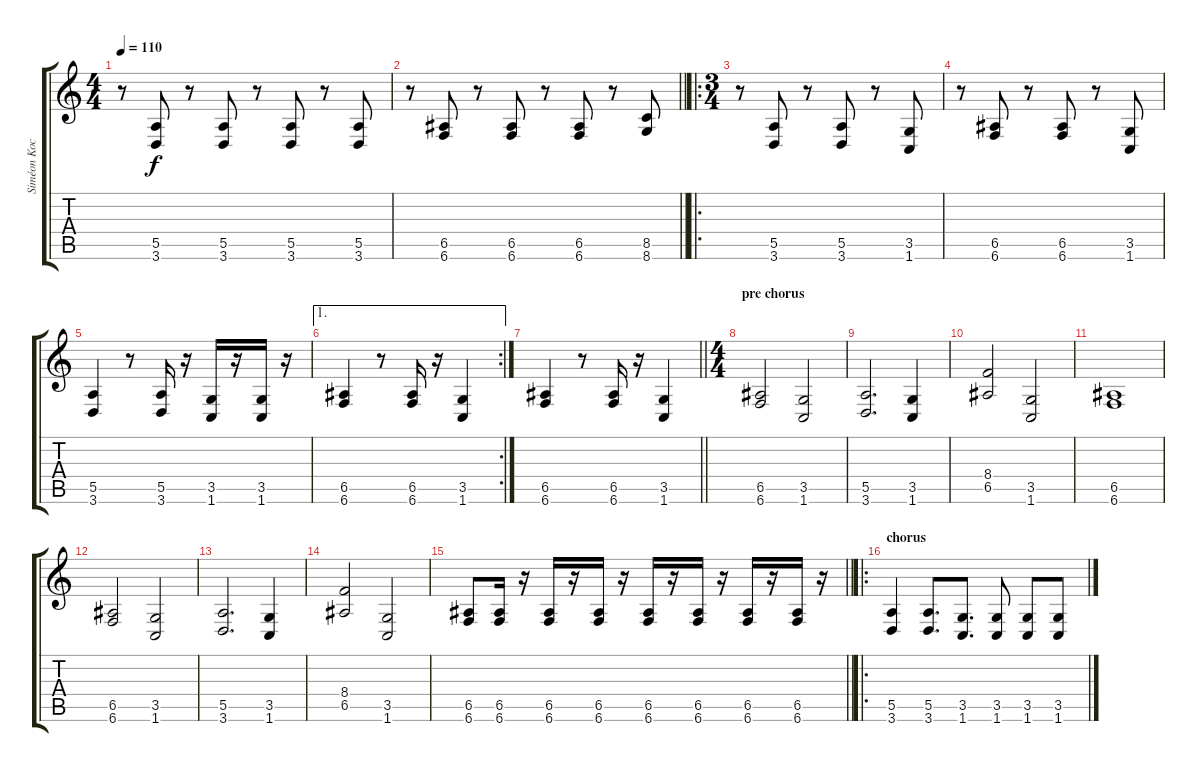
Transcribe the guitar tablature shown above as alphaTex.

\track ("Siméon Koch" "Siméon Koc") {instrument distortionguitar}
\staff {score tabs}
\tuning (B3 Gb3 D3 A2 E2 B1) {hide}
\ts (4 4)
\tempo 110
\clef g2
\ks c
r.8{dy f} (5.5 3.6).8 r.8 (5.5 3.6).8 r.8 (5.5 3.6).8 r.8 (5.5 3.6).8 |
\barLineRight lightlight
r.8 (6.5 6.6).8 r.8 (6.5 6.6).8 r.8 (6.5 6.6).8 r.8 (8.5 8.6).8 |
\ro
\ts (3 4)
\section ("" "")
r.8 (5.5 3.6).8 r.8 (5.5 3.6).8 r.8 (3.5 1.6).8 |
r.8 (6.5 6.6).8 r.8 (6.5 6.6).8 r.8 (3.5 1.6).8 |
(5.5 3.6).4 r.8 (5.5 3.6).16 r.16 (3.5 1.6).16 r.16 (3.5 1.6).16 r.16 |
\ae 1
\rc 2
(6.5 6.6).4 r.8 (6.5 6.6).16 r.16 (3.5 1.6).4 |
\barLineRight lightlight
(6.5 6.6).4 r.8 (6.5 6.6).16 r.16 (3.5 1.6).4 |
\ts (4 4)
\section ("" "pre chorus")
(6.5 6.6).2 (3.5 1.6).2 |
(5.5 3.6).2{d} (3.5 1.6).4 |
(8.4 6.5).2 (3.5 1.6).2 |
(6.5 6.6).1 |
(6.5 6.6).2 (3.5 1.6).2 |
(5.5 3.6).2{d} (3.5 1.6).4 |
(8.4 6.5).2 (3.5 1.6).2 |
\barLineRight lightlight
(6.5 6.6).8 (6.5 6.6).16 r.16 (6.5 6.6).16 r.16 (6.5 6.6).16 r.16 (6.5 6.6).16 r.16 (6.5 6.6).16 r.16 (6.5 6.6).16 r.16 (6.5 6.6).16 r.16 |
\ro
\section ("" "chorus")
(5.5 3.6).4 (5.5 3.6).8{d} (3.5 1.6).8{d} (3.5 1.6).8 (3.5 1.6).8 (3.5 1.6).8
